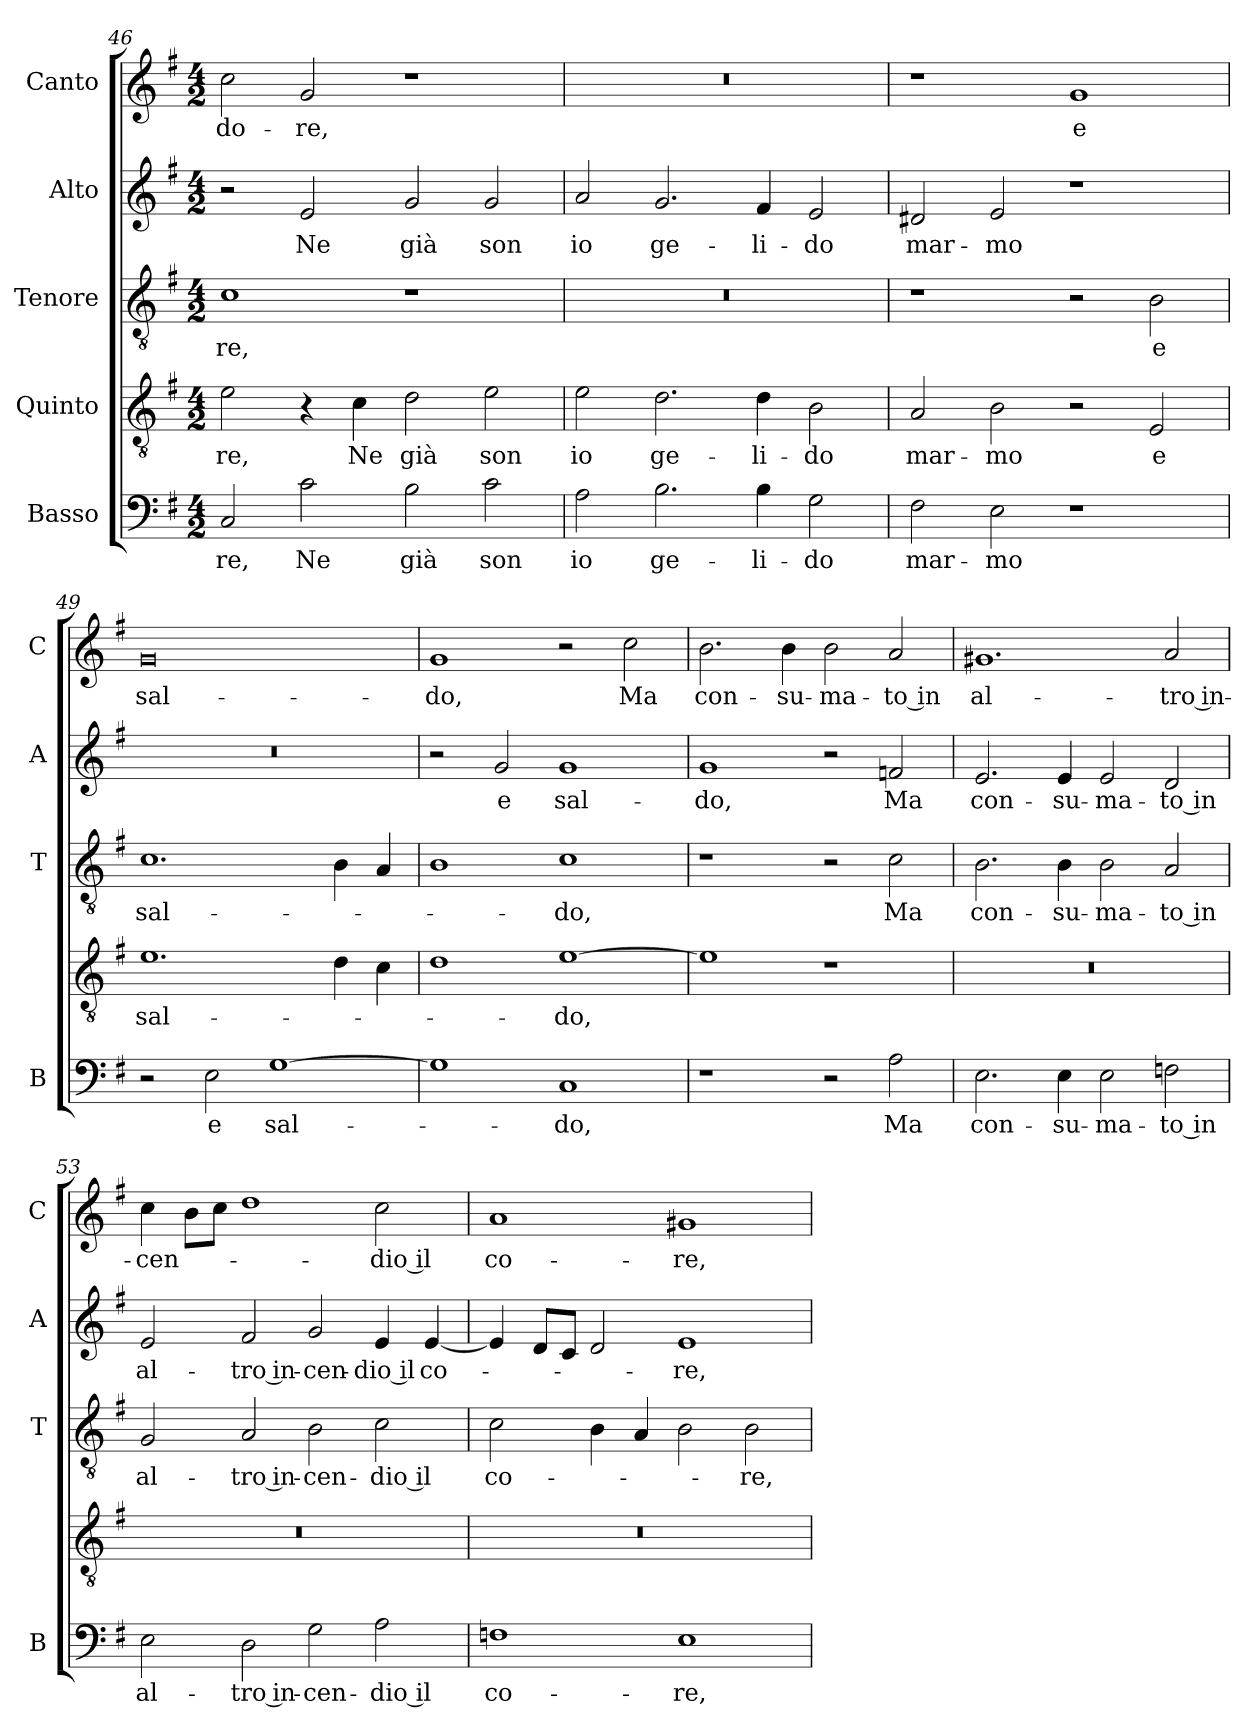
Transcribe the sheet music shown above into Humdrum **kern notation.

**kern	**text	**kern	**text	**kern	**text	**kern	**text	**kern	**text
*part5	*part5	*part4	*part4	*part3	*part3	*part2	*part2	*part1	*part1
*staff5	*staff5	*staff4	*staff4	*staff3	*staff3	*staff2	*staff2	*staff1	*staff1
*I"Basso	*	*I"Quinto	*	*I"Tenore	*	*I"Alto	*	*I"Canto	*
*I'B	*	*	*	*I'T	*	*I'A	*	*I'C	*
*clefF4	*	*clefGv2	*	*clefGv2	*	*clefG2	*	*clefG2	*
*k[f#]	*	*k[f#]	*	*k[f#]	*	*k[f#]	*	*k[f#]	*
*G:	*	*G:	*	*G:	*	*G:	*	*G:	*
*M4/2	*	*M4/2	*	*M4/2	*	*M4/2	*	*M4/2	*
=46	=46	=46	=46	=46	=46	=46	=46	=46	=46
!	!LO:LY:b	!	!LO:LY:b	!	!LO:LY:b	!	!	!	!LO:LY:b
2C/	-re,	2e\	-re,	1c	-re,	2r	.	2cc\	-do-
!	!LO:LY:b	!	!	!	!	!	!LO:LY:b	!	!LO:LY:b
2c\	Ne	4r	.	.	.	2e/	Ne	2g/	-re,
!	!	!	!LO:LY:b	!	!	!	!	!	!
.	.	4c\	Ne	.	.	.	.	.	.
!	!LO:LY:b	!	!LO:LY:b	!	!	!	!LO:LY:b	!	!
2B\	già	2d\	già	1r	.	2g/	già	1r	.
!	!LO:LY:b	!	!LO:LY:b	!	!	!	!LO:LY:b	!	!
2c\	son	2e\	son	.	.	2g/	son	.	.
=47	=47	=47	=47	=47	=47	=47	=47	=47	=47
!	!LO:LY:b	!	!LO:LY:b	!	!	!	!LO:LY:b	!	!
2A\	io	2e\	io	0r	.	2a/	io	0r	.
!	!LO:LY:b	!	!LO:LY:b	!	!	!	!LO:LY:b	!	!
2.B\	ge-	2.d\	ge-	.	.	2.g/	ge-	.	.
!	!LO:LY:b	!	!LO:LY:b	!	!	!	!LO:LY:b	!	!
4B\	-li-	4d\	-li-	.	.	4f#/	-li-	.	.
!	!LO:LY:b	!	!LO:LY:b	!	!	!	!LO:LY:b	!	!
2G\	-do	2B\	-do	.	.	2e/	-do	.	.
=48	=48	=48	=48	=48	=48	=48	=48	=48	=48
!	!LO:LY:b	!	!LO:LY:b	!	!	!	!LO:LY:b	!	!
2F#\	mar-	2A/	mar-	1r	.	2d#X/	mar-	1r	.
!	!LO:LY:b	!	!LO:LY:b	!	!	!	!LO:LY:b	!	!
2E\	-mo	2B\	-mo	.	.	2e/	-mo	.	.
!	!	!	!	!	!	!	!	!	!LO:LY:b
1r	.	2r	.	2r	.	1r	.	1g	e
!	!	!	!LO:LY:b	!	!LO:LY:b	!	!	!	!
.	.	2E/	e	2B\	e	.	.	.	.
!!LO:LB:g=z
=49	=49	=49	=49	=49	=49	=49	=49	=49	=49
!	!	!	!LO:LY:b	!	!LO:LY:b	!	!	!	!LO:LY:b
2r	.	1.e	sal-	1.c	sal-	0r	.	0g	sal-
!	!LO:LY:b	!	!	!	!	!	!	!	!
2E\	e	.	.	.	.	.	.	.	.
!	!LO:LY:b	!	!	!	!	!	!	!	!
[1G	sal-	.	.	.	.	.	.	.	.
.	.	4d\	.	4B\	.	.	.	.	.
.	.	4c\	.	4A/	.	.	.	.	.
=50	=50	=50	=50	=50	=50	=50	=50	=50	=50
!	!	!	!	!	!	!	!	!	!LO:LY:b
1G]	.	1d	.	1B	.	2r	.	1g	-do,
!	!	!	!	!	!	!	!LO:LY:b	!	!
.	.	.	.	.	.	2g/	e	.	.
!	!LO:LY:b	!	!LO:LY:b	!	!LO:LY:b	!	!LO:LY:b	!	!
1C	-do,	[1e	-do,	1c	-do,	1g	sal-	2r	.
!	!	!	!	!	!	!	!	!	!LO:LY:b
.	.	.	.	.	.	.	.	2cc\	Ma
=51	=51	=51	=51	=51	=51	=51	=51	=51	=51
!	!	!	!	!	!	!	!LO:LY:b	!	!LO:LY:b
1r	.	1e]	.	1r	.	1g	-do,	2.b\	con-
!	!	!	!	!	!	!	!	!	!LO:LY:b
.	.	.	.	.	.	.	.	4b\	-su-
!	!	!	!	!	!	!	!	!	!LO:LY:b
2r	.	1r	.	2r	.	2r	.	2b\	-ma-
!	!LO:LY:b	!	!	!	!LO:LY:b	!	!LO:LY:b	!	!LO:LY:b
2A\	Ma	.	.	2c\	Ma	2fn/	Ma	2a/	-to in
=52	=52	=52	=52	=52	=52	=52	=52	=52	=52
!	!LO:LY:b	!	!	!	!LO:LY:b	!	!LO:LY:b	!	!LO:LY:b
2.E\	con-	0r	.	2.B\	con-	2.e/	con-	1.g#X	al-
!	!LO:LY:b	!	!	!	!LO:LY:b	!	!LO:LY:b	!	!
4E\	-su-	.	.	4B\	-su-	4e/	-su-	.	.
!	!LO:LY:b	!	!	!	!LO:LY:b	!	!LO:LY:b	!	!
2E\	-ma-	.	.	2B\	-ma-	2e/	-ma-	.	.
!	!LO:LY:b	!	!	!	!LO:LY:b	!	!LO:LY:b	!	!LO:LY:b
2Fn\	-to in	.	.	2A/	-to in	2d/	-to in	2a/	-tro in-
!!LO:LB:g=z
=53	=53	=53	=53	=53	=53	=53	=53	=53	=53
!	!LO:LY:b	!	!	!	!LO:LY:b	!	!LO:LY:b	!	!LO:LY:b
2E\	al-	0r	.	2G/	al-	2e/	al-	4cc\	-cen-
.	.	.	.	.	.	.	.	8b\L	.
.	.	.	.	.	.	.	.	8cc\J	.
!	!LO:LY:b	!	!	!	!LO:LY:b	!	!LO:LY:b	!	!
2D\	-tro in-	.	.	2A/	-tro in-	2f#/	-tro in-	1dd	.
!	!LO:LY:b	!	!	!	!LO:LY:b	!	!LO:LY:b	!	!
2G\	-cen-	.	.	2B\	-cen-	2g/	-cen-	.	.
!	!LO:LY:b	!	!	!	!LO:LY:b	!	!LO:LY:b	!	!LO:LY:b
2A\	-dio il	.	.	2c\	-dio il	4e/	-dio il	2cc\	-dio il
!	!	!	!	!	!	!	!LO:LY:b	!	!
.	.	.	.	.	.	[4e/	co-	.	.
=54	=54	=54	=54	=54	=54	=54	=54	=54	=54
!	!LO:LY:b	!	!	!	!LO:LY:b	!	!	!	!LO:LY:b
1Fn	co-	0r	.	2c\	co-	4e/]	.	1a	co-
.	.	.	.	.	.	8d/L	.	.	.
.	.	.	.	.	.	8c/J	.	.	.
.	.	.	.	4B\	.	2d/	.	.	.
.	.	.	.	4A/	.	.	.	.	.
!	!LO:LY:b	!	!	!	!	!	!LO:LY:b	!	!LO:LY:b
1E	-re,	.	.	2B\	.	1e	-re,	1g#X	-re,
!	!	!	!	!	!LO:LY:b	!	!	!	!
.	.	.	.	2B\	-re,	.	.	.	.
=	=	=	=	=	=	=	=	=	=
*-	*-	*-	*-	*-	*-	*-	*-	*-	*-
